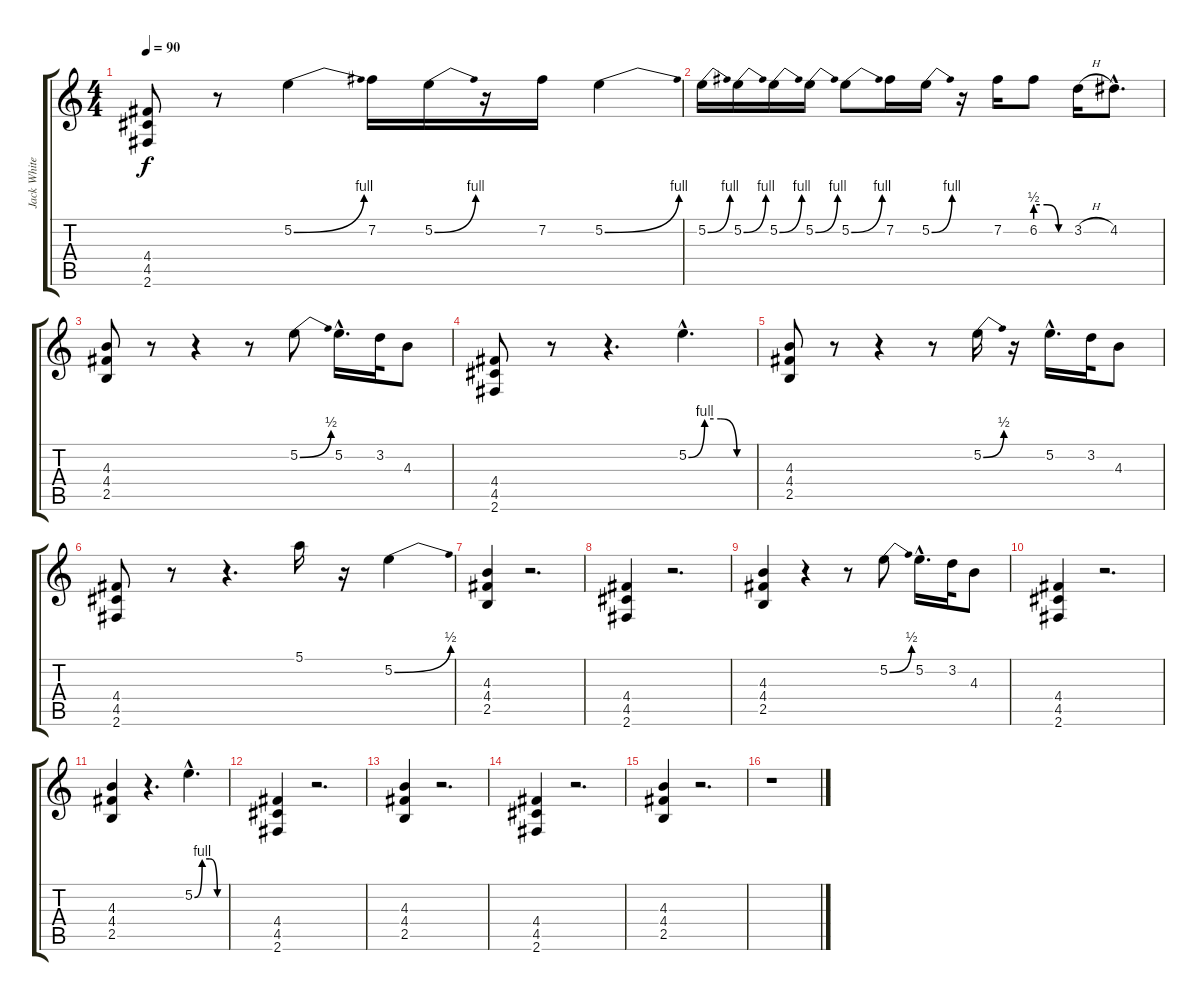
\track ("Jack White" "Jack White") {instrument distortionguitar}
\staff {score tabs}
\tuning (E4 B3 G3 D3 A2 E2) {hide}
\ts (4 4)
\tempo 90
\clef g2
\ks c
(4.4 4.5 2.6).8{dy f instrument distortionguitar} r.8 5.2{be (bend 0 0 60 4)}.4 7.2.16 5.2{be (bend 0 0 60 4)}.16 r.16 7.2.16 5.2{be (bend 0 0 60 4)}.4 |
5.2{be (bend 0 0 60 4)}.16 5.2{be (bend 0 0 60 4)}.16 5.2{be (bend 0 0 60 4)}.16 5.2{be (bend 0 0 60 4)}.16 5.2{be (bend 0 0 60 4)}.8 7.2.16 5.2{be (bend 0 0 60 4)}.16 r.16 7.2.16 6.2{be (custom 0 2 20 2 40 0 60 0)}.8 3.2{h}.16 4.2{hac}.8{d} |
(4.3 4.4 2.5).8 r.8 r.4 r.8 5.2{be (bend 0 0 60 2)}.8 5.2{hac}.16{d} 3.2.32 4.3.8 |
(4.4 4.5 2.6).8 r.8 r.4{d} 5.2{be (custom 0 0 15 4 30 4 45 0 60 0) hac}.4{d} |
(4.3 4.4 2.5).8 r.8 r.4 r.8 5.2{be (bend 0 0 60 2)}.16 r.16 5.2{hac}.16{d} 3.2.32 4.3.8 |
(4.4 4.5 2.6).8 r.8 r.4{d} 5.1.16 r.16 5.2{be (bend 0 0 60 2)}.4 |
(4.3 4.4 2.5).4 r.2{d} |
(4.4 4.5 2.6).4 r.2{d} |
(4.3 4.4 2.5).4 r.4 r.8 5.2{be (bend 0 0 60 2)}.8 5.2{hac}.16{d} 3.2.32 4.3.8 |
(4.4 4.5 2.6).4 r.2{d} |
(4.3 4.4 2.5).4 r.4{d} 5.2{be (custom 0 0 15 4 30 4 45 0 60 0) hac}.4{d} |
(4.4 4.5 2.6).4 r.2{d} |
(4.3 4.4 2.5).4 r.2{d} |
(4.4 4.5 2.6).4 r.2{d} |
(4.3 4.4 2.5).4 r.2{d} |
r.1
